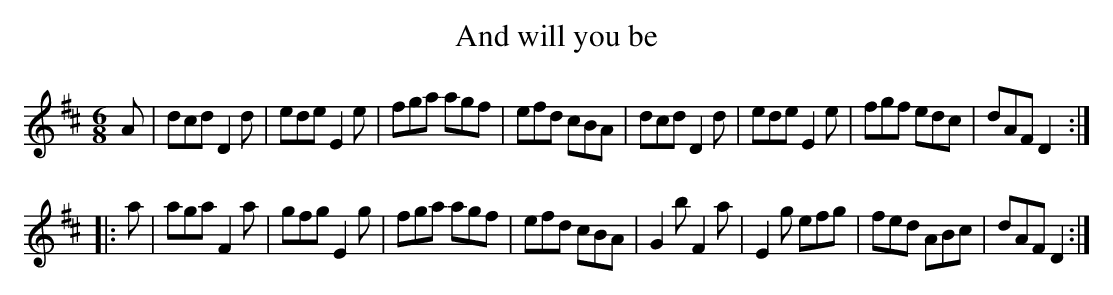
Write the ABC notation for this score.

X:1
T:And will you be
M:6/8
K:D
A|\
dcd D2d| ede E2e| fga agf| efd cBA|\
dcd D2d| ede E2e| fgf edc| dAF D2:|
|:a|\
aga F2a| gfg E2g| fga agf| efd cBA|\
G2b F2a| E2g efg| fed ABc| dAF D2 :|
